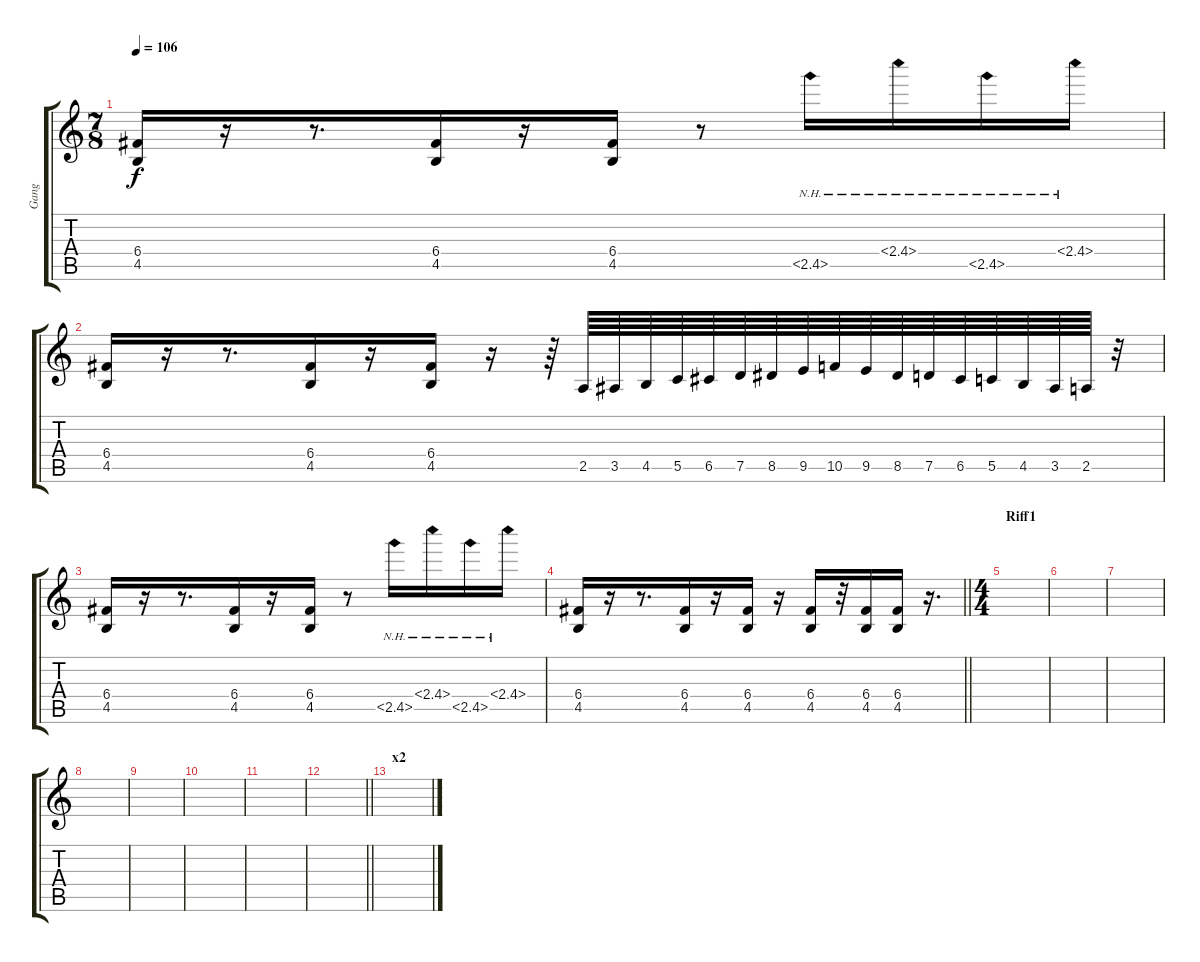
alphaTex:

\track ("Gang" "Gang") {instrument distortionguitar}
\staff {score tabs}
\tuning (D4 A3 F3 C3 G2 C2) {hide}
\ts (7 8)
\tempo 106
\clef g2
\ks c
(6.4 4.5).16{dy f} r.16 r.8{d} (6.4 4.5).16 r.16 (6.4 4.5).16 r.8 2.5{nh}.16 2.4{nh}.16 2.5{nh}.16 2.4{nh}.16 |
(6.4 4.5).16 r.16 r.8{d} (6.4 4.5).16 r.16 (6.4 4.5).16 r.16 r.64 2.5.64 3.5.64 4.5.64 5.5.64 6.5.64 7.5.64 8.5.64 9.5.64 10.5.64 9.5.64 8.5.64 7.5.64 6.5.64 5.5.64 4.5.64 3.5.64 2.5.64 r.32 |
(6.4 4.5).16 r.16 r.8{d} (6.4 4.5).16 r.16 (6.4 4.5).16 r.8 2.5{nh}.16 2.4{nh}.16 2.5{nh}.16 2.4{nh}.16 |
\barLineRight lightlight
(6.4 4.5).16 r.16 r.8{d} (6.4 4.5).16 r.16 (6.4 4.5).16 r.16 (6.4 4.5).16 r.32 (6.4 4.5).16 (6.4 4.5).16 r.16{d} |
\ts (4 4)
\section ("" "Riff1")
|
|
|
|
|
|
|
\barLineRight lightlight
|
\section ("" "x2")
